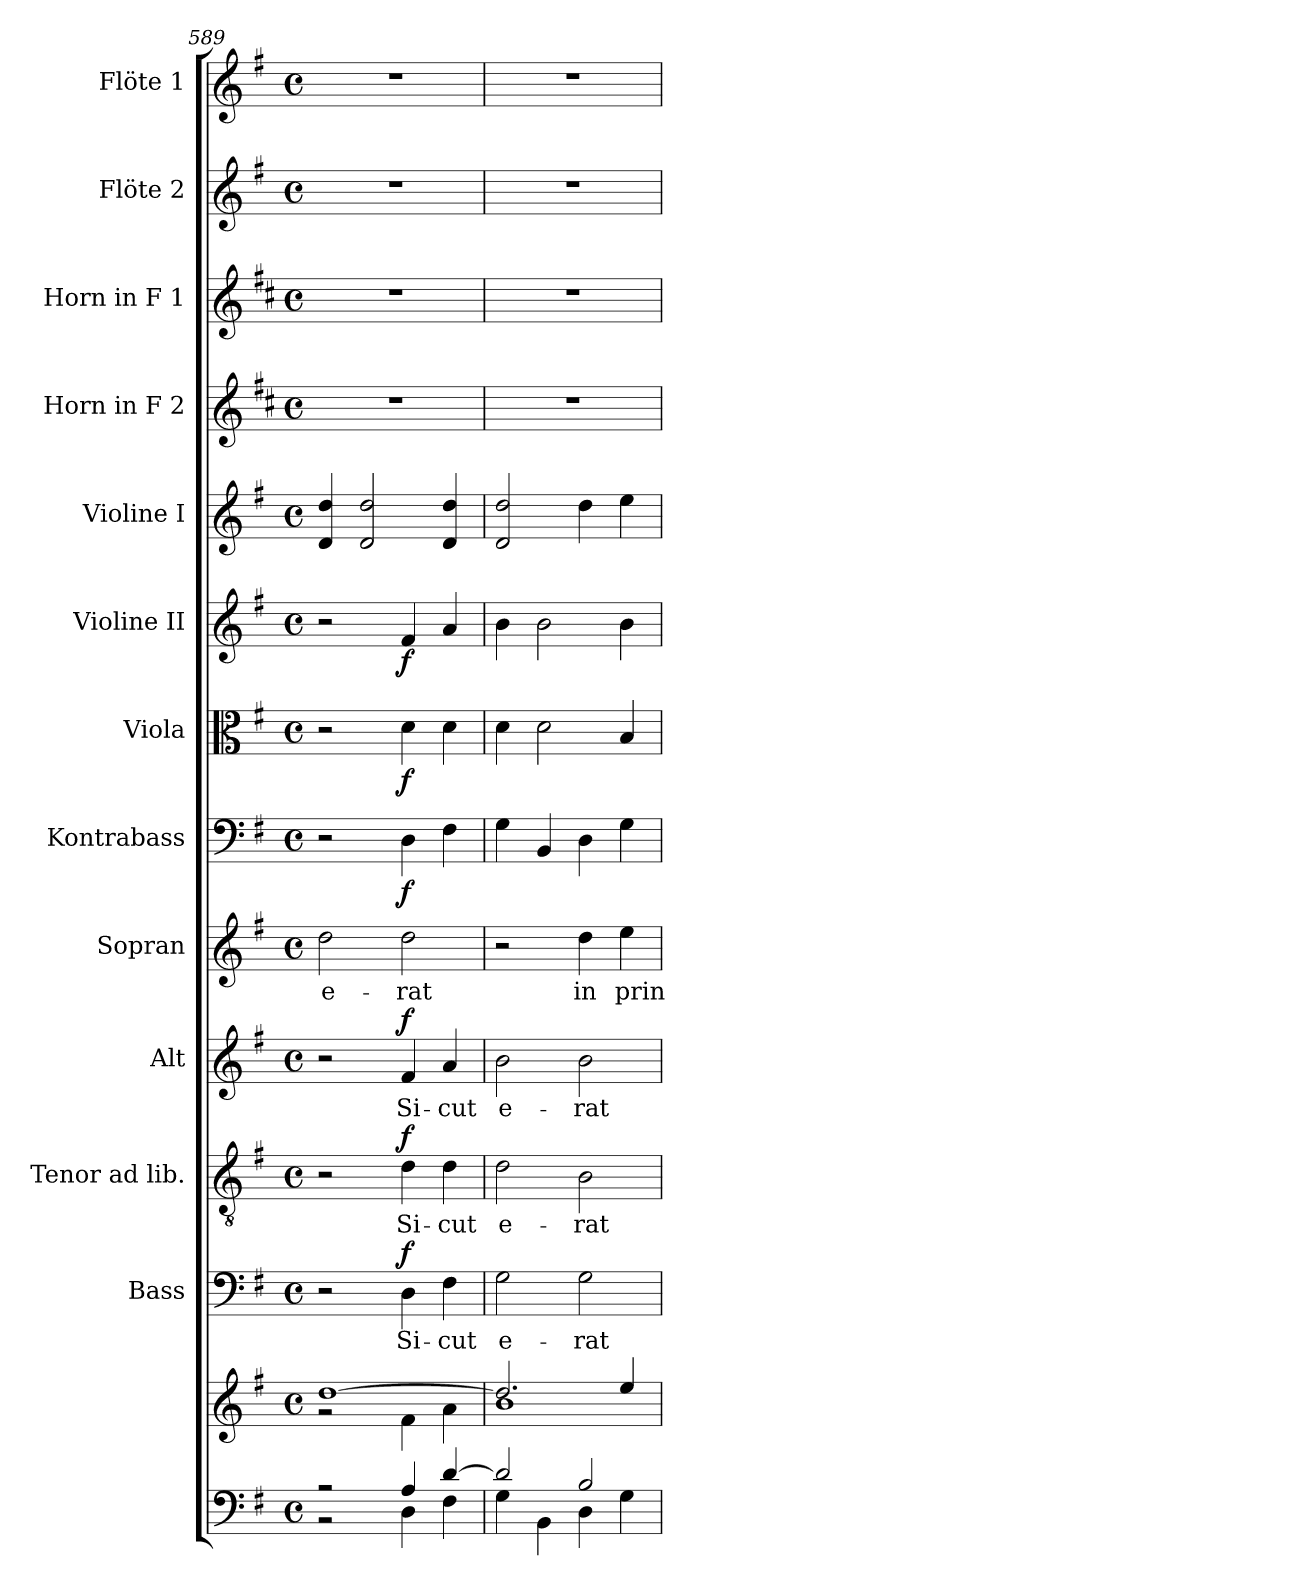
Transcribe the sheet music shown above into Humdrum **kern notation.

**kern	**kern	**kern	**text	**dynam	**kern	**text	**dynam	**kern	**text	**dynam	**kern	**text	**kern	**dynam	**kern	**dynam	**kern	**dynam	**kern	**kern	**kern	**kern	**kern
*part13	*part13	*part12	*part12	*part12	*part11	*part11	*part11	*part10	*part10	*part10	*part9	*part9	*part8	*part8	*part7	*part7	*part6	*part6	*part5	*part4	*part3	*part2	*part1
*staff14	*staff13	*staff12	*staff12	*staff12	*staff11	*staff11	*staff11	*staff10	*staff10	*staff10	*staff9	*staff9	*staff8	*staff8	*staff7	*staff7	*staff6	*staff6	*staff5	*staff4	*staff3	*staff2	*staff1
*	*	*I"Bass	*	*	*I"Tenor ad lib.	*	*	*I"Alt	*	*	*I"Sopran	*	*I"Kontrabass	*	*I"Viola	*	*I"Violine II	*	*I"Violine I	*I"Horn in F 2	*I"Horn in F 1	*I"Flöte 2	*I"Flöte 1
*	*	*I'B.	*	*	*I'T.	*	*	*I'A.	*	*	*I'S.	*	*I'Kb.	*	*I'Vla.	*	*I'Vl. II	*	*I'Vl. I	*	*	*I'Fl. 2	*I'Fl. 1
*clefF4	*clefG2	*clefF4	*	*	*clefGv2	*	*	*clefG2	*	*	*clefG2	*	*clefF4	*	*clefC3	*	*clefG2	*	*clefG2	*clefG2	*clefG2	*clefG2	*clefG2
*	*	*	*	*	*	*	*	*	*	*	*	*	*ITrd7c12	*	*	*	*	*	*	*ITrd4c7	*ITrd4c7	*	*
*k[f#]	*k[f#]	*k[f#]	*	*	*k[f#]	*	*	*k[f#]	*	*	*k[f#]	*	*k[f#]	*	*k[f#]	*	*k[f#]	*	*k[f#]	*k[f#]	*k[f#]	*k[f#]	*k[f#]
*G:	*G:	*G:	*	*	*G:	*	*	*G:	*	*	*G:	*	*G:	*	*G:	*	*G:	*	*G:	*G:	*G:	*G:	*G:
*M4/4	*M4/4	*M4/4	*	*	*M4/4	*	*	*M4/4	*	*	*M4/4	*	*M4/4	*	*M4/4	*	*M4/4	*	*M4/4	*M4/4	*M4/4	*M4/4	*M4/4
*met(c)	*met(c)	*met(c)	*	*	*met(c)	*	*	*met(c)	*	*	*met(c)	*	*met(c)	*	*met(c)	*	*met(c)	*	*met(c)	*met(c)	*met(c)	*met(c)	*met(c)
=589	=589	=589	=589	=589	=589	=589	=589	=589	=589	=589	=589	=589	=589	=589	=589	=589	=589	=589	=589	=589	=589	=589	=589
*^	*^	*	*	*	*	*	*	*	*	*	*	*	*	*	*	*	*	*	*	*	*	*	*
!	!	!	!	!	!	!	!	!	!	!	!	!	!	!LO:LY:b	!	!	!	!	!	!	!	!	!	!	!
2r	2r	[>1dd	2rg	2r	.	.	2r	.	.	2r	.	.	2dd\	e-	2r	.	2r	.	2r	.	4d/ 4dd/	1r	1r	1r	1r
.	.	.	.	.	.	.	.	.	.	.	.	.	.	.	.	.	.	.	.	.	2d/ 2dd/	.	.	.	.
!	!	!	!	!	!LO:LY:b	!LO:DY:a	!	!LO:LY:b	!LO:DY:a	!	!LO:LY:b	!LO:DY:a	!	!LO:LY:b	!	!LO:DY:b	!	!LO:DY:b	!	!LO:DY:b	!	!	!	!	!
4A/	4D\	.	4f#\	4D\	Si-	f	4d\	Si-	f	4f#/	Si-	f	2dd\	-rat	4DD\	f	4d\	f	4f#/	f	.	.	.	.	.
!	!	!	!	!	!LO:LY:b	!	!	!LO:LY:b	!	!	!LO:LY:b	!	!	!	!	!	!	!	!	!	!	!	!	!	!
[>4d/	4F#\	.	4a\	4F#\	-cut	.	4d\	-cut	.	4a/	-cut	.	.	.	4FF#\	.	4d\	.	4a/	.	4d/ 4dd/	.	.	.	.
=590	=590	=590	=590	=590	=590	=590	=590	=590	=590	=590	=590	=590	=590	=590	=590	=590	=590	=590	=590	=590	=590	=590	=590	=590	=590
!	!	!	!	!	!LO:LY:b	!	!	!LO:LY:b	!	!	!LO:LY:b	!	!	!	!	!	!	!	!	!	!	!	!	!	!
2d/]	4G\	2.dd/]	1b	2G\	e-	.	2d\	e-	.	2b\	e-	.	2r	.	4GG\	.	4d\	.	4b\	.	2d/ 2dd/	1r	1r	1r	1r
.	4BB\	.	.	.	.	.	.	.	.	.	.	.	.	.	4BBB/	.	2d\	.	2b\	.	.	.	.	.	.
!	!	!	!	!	!LO:LY:b	!	!	!LO:LY:b	!	!	!LO:LY:b	!	!	!LO:LY:b	!	!	!	!	!	!	!	!	!	!	!
2B/	4D\	.	.	2G\	-rat	.	2B\	-rat	.	2b\	-rat	.	4dd\	in	4DD\	.	.	.	.	.	4dd\	.	.	.	.
!	!	!	!	!	!	!	!	!	!	!	!	!	!	!LO:LY:b	!	!	!	!	!	!	!	!	!	!	!
.	4G\	4ee/	.	.	.	.	.	.	.	.	.	.	4ee\	prin-	4GG\	.	4B/	.	4b\	.	4ee\	.	.	.	.
*v	*v	*	*	*	*	*	*	*	*	*	*	*	*	*	*	*	*	*	*	*	*	*	*	*	*
*	*v	*v	*	*	*	*	*	*	*	*	*	*	*	*	*	*	*	*	*	*	*	*	*	*
=	=	=	=	=	=	=	=	=	=	=	=	=	=	=	=	=	=	=	=	=	=	=	=
*-	*-	*-	*-	*-	*-	*-	*-	*-	*-	*-	*-	*-	*-	*-	*-	*-	*-	*-	*-	*-	*-	*-	*-
